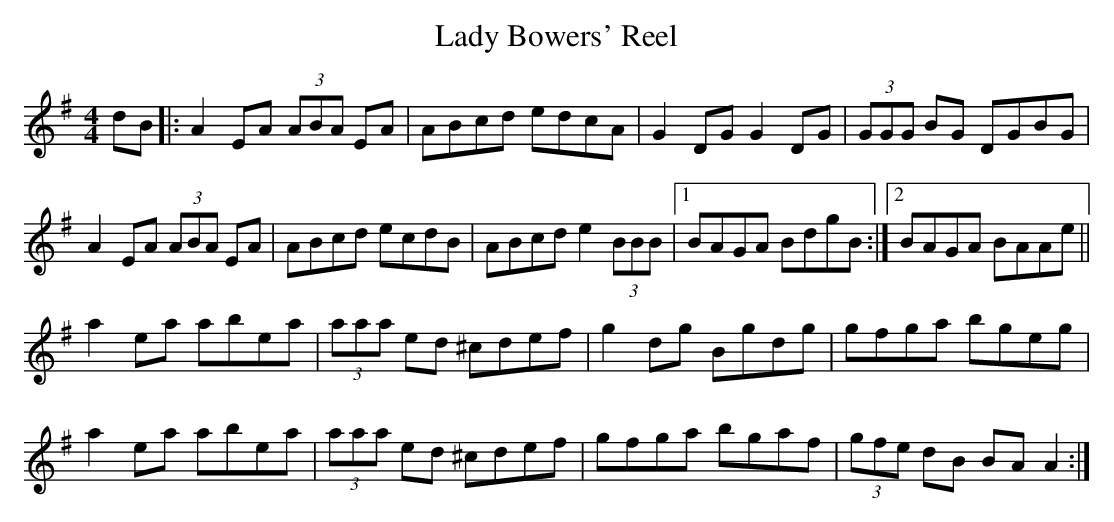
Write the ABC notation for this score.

X:1
T: Lady Bowers' Reel
M: 4/4
L: 1/8
K: Ador
dB|:A2 EA (3ABA EA|ABcd edcA|G2 DG G2 DG|\
(3GGG BG DGBG|
A2 EA (3ABA EA|ABcd ecdB|ABcd e2 (3BBB|1\
BAGA BdgB :|2 BAGA BAAe ||
a2 ea abea|(3aaa ed ^cdef|g2 dg Bgdg|gfga bgeg|
a2 ea abea|(3aaa ed ^cdef|gfga bgaf|(3gfe dB BA A2 :|
